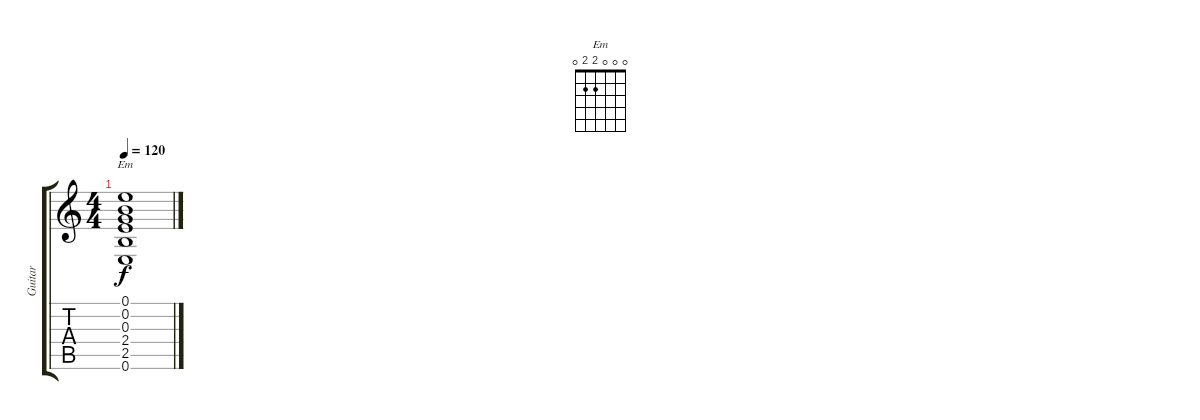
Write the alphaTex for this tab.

\track ("Guitar" "Guitar") {instrument acousticguitarnylon}
\staff {score tabs}
\tuning (E4 B3 G3 D3 A2 E2) {hide}
\chord ("Em" 0 0 0 2 2 0)
\ts (4 4)
\tempo 120
\clef g2
\ks c
(0.1 0.2 0.3 2.4 2.5 0.6).1{ch "Em" dy f instrument acousticguitarnylon}
